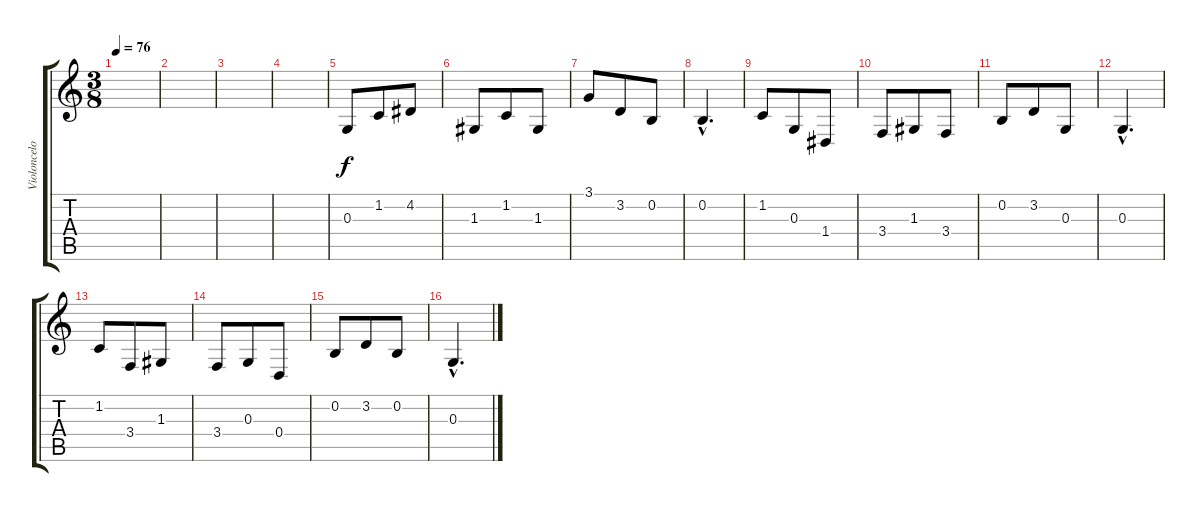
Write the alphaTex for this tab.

\track ("Violoncelo" "Violoncelo") {instrument cello}
\staff {score tabs}
\tuning (E4 B3 G3 D3 A2 E2) {hide}
\ts (3 8)
\tempo 76
\clef g2
\ks c
|
|
|
|
0.3.8 1.2.8 4.2.8 |
1.3.8 1.2.8 1.3.8 |
3.1.8 3.2.8 0.2.8 |
0.2{hac}.4{d} |
1.2.8 0.3.8 1.4.8 |
3.4.8 1.3.8 3.4.8 |
0.2.8 3.2.8 0.3.8 |
0.3{hac}.4{d} |
1.2.8 3.4.8 1.3.8 |
3.4.8 0.3.8 0.4.8 |
0.2.8 3.2.8 0.2.8 |
0.3{hac}.4{d}
